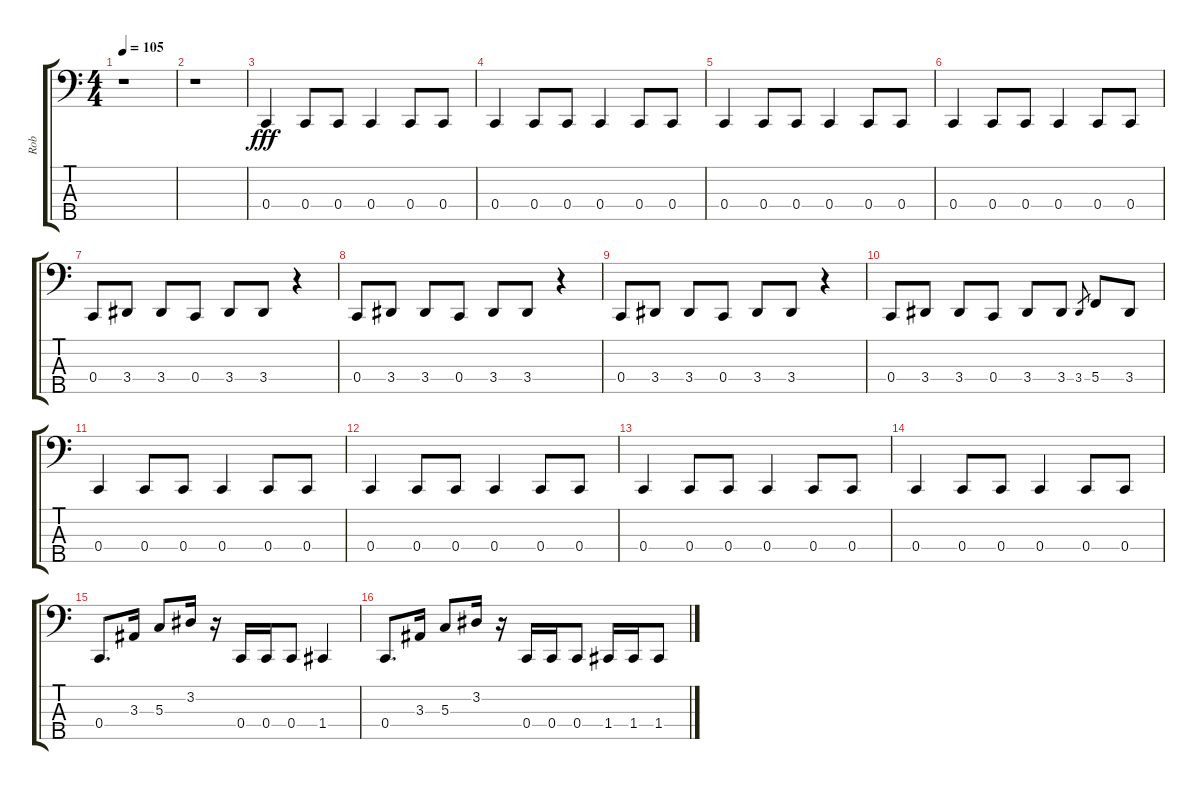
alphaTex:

\track ("Rob" "Rob") {instrument electricbassfinger}
\staff {score tabs}
\tuning (F2 C2 G1 C1 G0) {hide}
\ts (4 4)
\tempo 105
\clef f4
\ks c
r.1{dy fff} |
r.1 |
0.4.4 0.4.8 0.4.8 0.4.4 0.4.8 0.4.8 |
0.4.4 0.4.8 0.4.8 0.4.4 0.4.8 0.4.8 |
0.4.4 0.4.8 0.4.8 0.4.4 0.4.8 0.4.8 |
0.4.4 0.4.8 0.4.8 0.4.4 0.4.8 0.4.8 |
0.4.8 3.4.8 3.4.8 0.4.8 3.4.8 3.4.8 r.4 |
0.4.8 3.4.8 3.4.8 0.4.8 3.4.8 3.4.8 r.4 |
0.4.8 3.4.8 3.4.8 0.4.8 3.4.8 3.4.8 r.4 |
0.4.8 3.4.8 3.4.8 0.4.8 3.4.8 3.4.8 3.4.8{gr} 5.4.8 3.4.8 |
0.4.4 0.4.8 0.4.8 0.4.4 0.4.8 0.4.8 |
0.4.4 0.4.8 0.4.8 0.4.4 0.4.8 0.4.8 |
0.4.4 0.4.8 0.4.8 0.4.4 0.4.8 0.4.8 |
0.4.4 0.4.8 0.4.8 0.4.4 0.4.8 0.4.8 |
0.4.8{d} 3.3.16 5.3.8 3.2.16 r.16 0.4.16 0.4.16 0.4.8 1.4.4 |
0.4.8{d} 3.3.16 5.3.8 3.2.16 r.16 0.4.16 0.4.16 0.4.8 1.4.16 1.4.16 1.4.8
